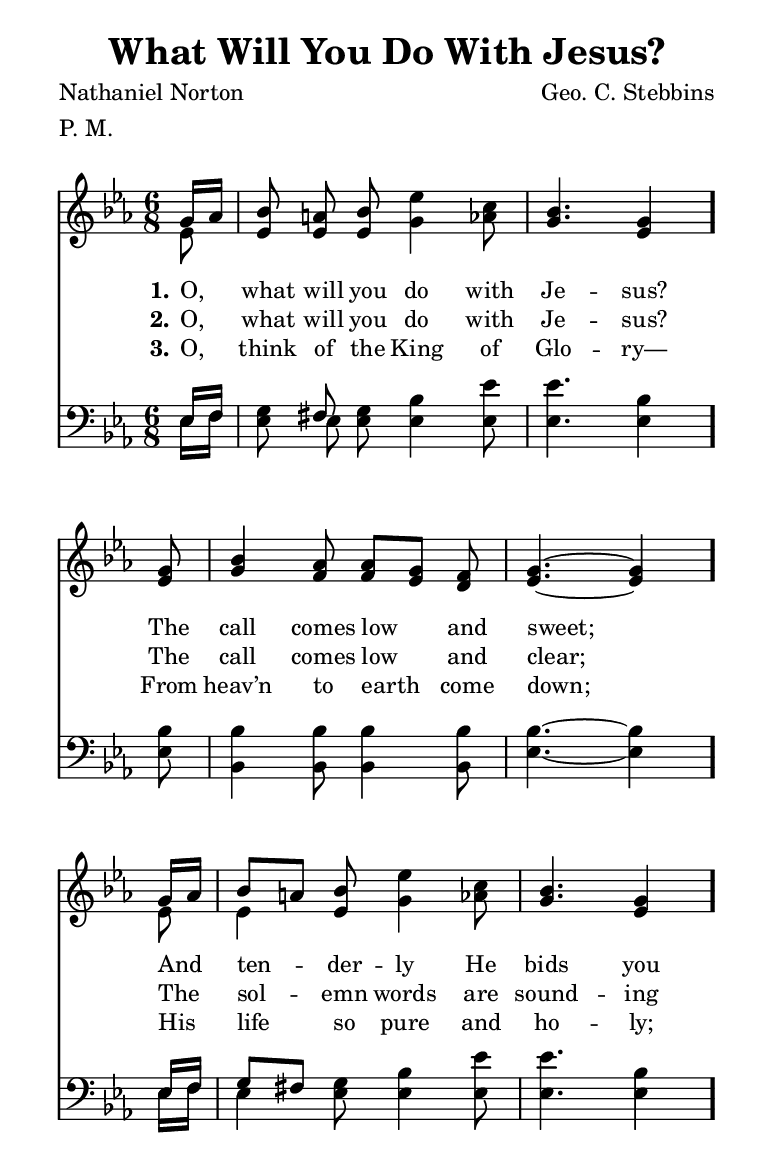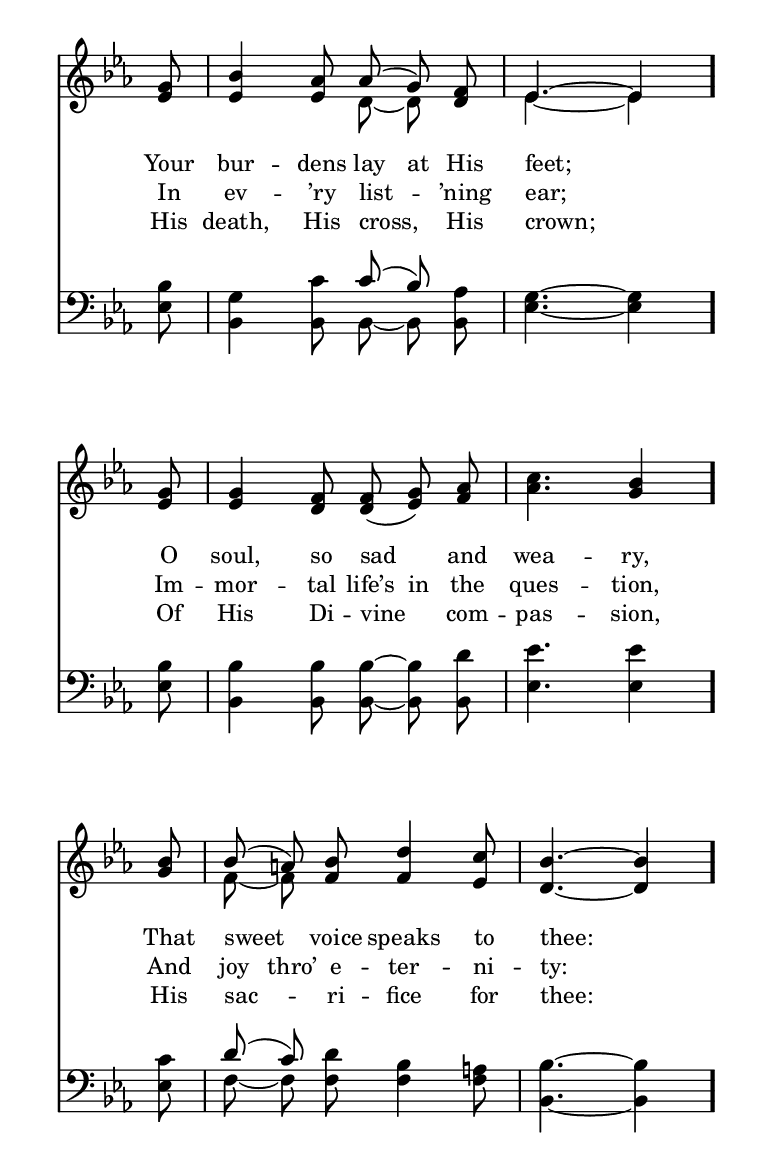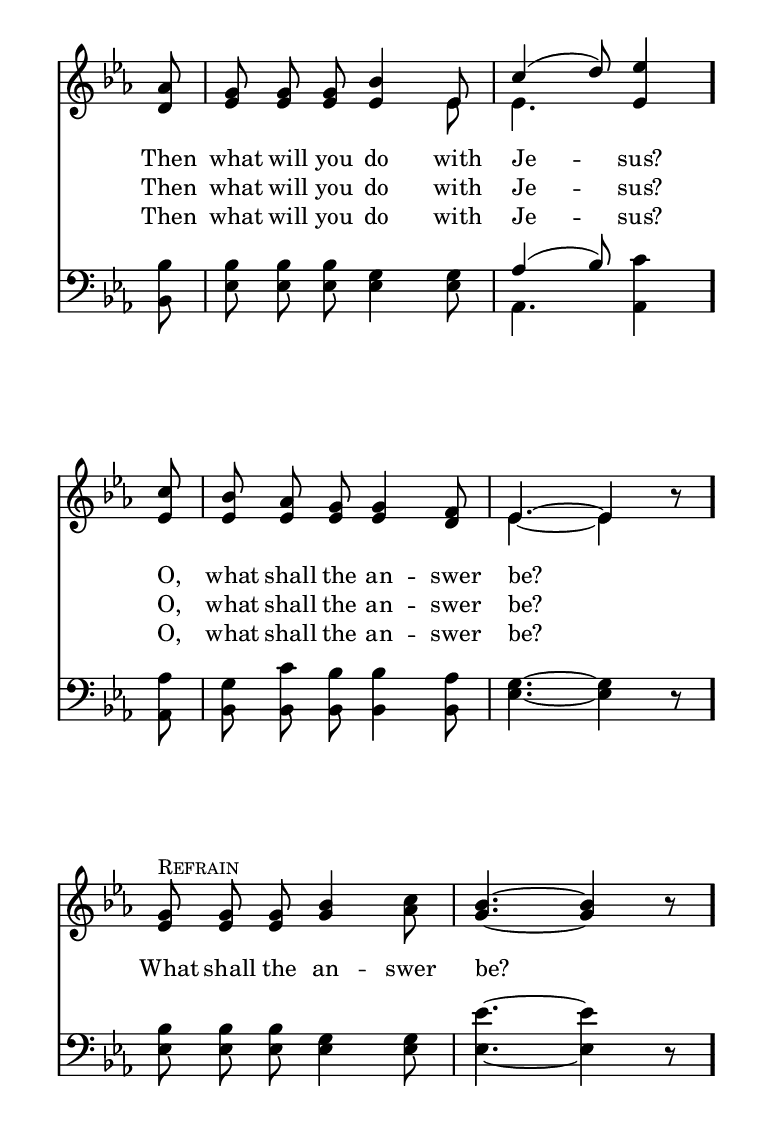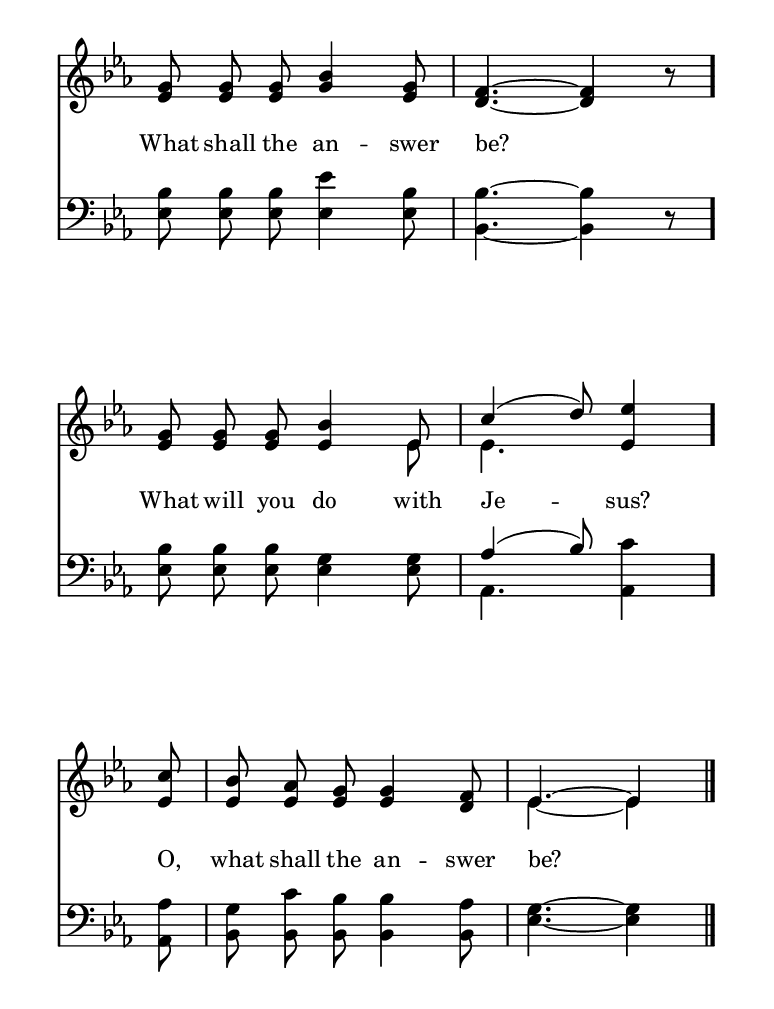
\include "common/global.ily"
\paper {
  \include "common/paper.ily"
  %ragged-bottom = ##t
  ragged-last-bottom = ##t
  systems-per-page = #(cond (is-eogsized 4) (#t #f))
  system-count = #(cond (is-eogsized 6) (#t #f))
  page-count = #(cond (is-eogsized 2) (#t #f))
}

\header{
  hymnnumber = "134"
  title = "What Will You Do With Jesus?"
  tunename = ""
  meter = "P. M."
  poet = "Nathaniel Norton"
  composer = "Geo. C. Stebbins"
  %copyright = ""
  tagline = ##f
}

% for fermata in MIDI
ta = { \tempo 4=80 }
tb = { \tempo 4=40 }

global = {
  \include "common/overrides.ily"
  \override Staff.TimeSignature.style = #'numbered
  \time 6/8
  \override Score.MetronomeMark.transparent = ##t % hide all fermata changes too
  \ta
  \key ees \major
  \partial 8
  \autoBeamOff
}

notesSoprano = {
\global
\relative c'' {

  g16[ aes] | bes8 a bes ees4 c8 | bes4. g4
  g8 | bes4 aes8 aes[ g] f | g4. ~ g4
  g16[ aes] | bes8[ a] bes ees4 c8 | bes4. g4
  g8 | bes4 aes8 aes( g) f | ees4. ~ ees4
  g8 | g4 f8 f( g) aes | c4. bes4
  bes8 | bes( a) bes d4 c8 | bes4. ~ bes4
  aes8 | g g g bes4 ees,8 | c'4( d8) \tb ees4 \ta
  c8 | bes aes g g4 f8 | ees4. ~ ees4 r8 |

  << s^\markup { \small \caps "Refrain" }
  { g8 g g bes4 c8 | bes4. ~ bes4 r8 } >>
  g8 g g bes4 g8 | f4. ~ f4 r8 |
  g g g bes4 ees,8 | c'4( d8) \tb ees4 \ta
  c8 | bes aes g g4 f8 | ees4. ~ ees4

  \bar "|."

}
}

notesAlto = {
\global
\relative e' {

  ees8 | ees ees ees g4 aes8 | g4. ees4
  ees8 | g4 f8 f[ ees] d | ees4. ~ ees4
  ees8 | ees4 ees8 g4 aes8 | g4. ees4
  ees8 | ees4 ees8 d ~ d d | ees4. ~ ees4
  ees8 | ees4 d8 d( ees) f | aes4. g4
  g8 | f ~ f f f4 ees8 | d4. ~ d4
  d8 | ees ees ees ees4 ees8 | ees4. ees4
  ees8 | ees ees ees ees4 d8 | ees4. ~ ees4 r8 |

  ees8 ees ees g4 aes8 | g4. ~ g4 r8 |
  ees8 ees ees g4 ees8 | d4. ~ d4 r8 |
  ees ees ees ees4 ees8 | ees4. ees4
  ees8 | ees ees ees ees4 d8 | ees4. ~ ees4

}
}

notesTenor = {
\global
\relative a {

  ees16[ f] | g8 fis g bes4 ees8 | ees4. bes4
  bes8 | bes4 bes8 bes4 bes8 | bes4. ~ bes4
  ees,16[ f] | g8[ fis] g bes4 ees8 | ees4. bes4
  bes8 | g4 c8 c( bes) aes | g4. ~ g4
  bes8 | bes4 bes8 bes ~ bes d | ees4. ees4
  c8 | d( c) d bes4 a8 | bes4. ~ bes4
  bes8 | bes bes bes g4 g8 | aes4( bes8) c4
  aes8 | g c bes bes4 aes8 | g4. ~ g4 r8 |

  bes8 bes bes g4 g8 | ees'4. ~ ees4 r8 |
  bes8 bes bes ees4 bes8 | bes4. ~ bes4 r8 |
  bes bes bes g4 g8 | aes4( bes8) c4
  aes8 | g c bes bes4 aes8 | g4. ~ g4

}
}

notesBass = {
\global
\relative f {

  ees16[ f] | ees8 ees ees ees4 ees8 | ees4. ees4
  ees8 | bes4 bes8 bes4 bes8 | ees4. ~ ees4
  ees16[ f] | ees4 ees8 ees4 ees8 | ees4. ees4
  ees8 | bes4 bes8 bes ~ bes bes | ees4. ~ ees4
  ees8 | bes4 bes8 bes ~ bes bes | ees4. ees4
  ees8 | f ~ f f f4 f8 | bes,4. ~ bes4
  bes8 | ees ees ees ees4 ees8 | aes,4. aes4
  aes8 | bes bes bes bes4 bes8 | ees4. ~ ees4 r8 |

  ees8 ees ees ees4 ees8 | ees4. ~ ees4 r8 |
  ees8 ees ees ees4 ees8 | bes4. ~ bes4 r8 |
  ees ees ees ees4 ees8 | aes,4. aes4
  aes8 | bes bes bes bes4 bes8 | ees4. ~ ees4

}
}

Refrain = \lyricmode {

What shall the an -- swer be? \bar "."
What shall the an -- swer be? \bar "." \break
What will you do with Je -- sus? \bar "."
O, what shall the an -- swer be? \bar "." \break

}

wordsA = \lyricmode {
\set stanza = "1."

O, what will you do with Je -- sus? \bar "."
The call comes low and sweet; \bar "." \break
And ten -- der -- ly He bids you \bar "."
Your bur -- dens { \mon } lay at { \moff } His feet; \bar "." \break
O soul, so sad and wea -- ry, \bar "."
That sweet voice speaks to thee: \bar "." \break
Then what will you do with Je -- sus? \bar "."
O, what shall the an -- swer be? \bar "." \break

}

wordsB = \lyricmode {
\set stanza = "2."

O, what will you do with Je -- sus?
The call comes low and clear;
The sol -- emn words are sound -- ing
In ev -- ’ry list -- ’ning ear;
Im -- mor -- tal { \mon } life’s in { \moff } the ques -- tion,
And { \mon } joy thro’ { \moff } e -- ter -- ni -- ty:
Then what will you do with Je -- sus?
O, what shall the an -- swer be?

\Refrain

}

wordsC = \lyricmode {
\set stanza = "3."

O, think of the King of Glo -- ry—
From heav’n to earth come down;
His life so pure and ho -- ly;
His death, His cross, His crown;
Of His Di -- vine com -- pas -- sion,
His sac -- ri -- fice for thee:
Then what will you do with Je -- sus?
O, what shall the an -- swer be?

}

\score {
  \context ChoirStaff <<
    \context Staff = upper <<
      \set Staff.autoBeaming = ##f
      \set ChoirStaff.systemStartDelimiter = #'SystemStartBar
      \set ChoirStaff.printPartCombineTexts = ##f
      \partcombine #'(2 . 9) \notesSoprano \notesAlto
      \context NullVoice = sopranos { \voiceOne << \notesSoprano >> }
      \context NullVoice = altos { \voiceTwo << \notesAlto >> }
      \context Lyrics = one   \lyricsto sopranos \wordsA
      \context Lyrics = two   \lyricsto sopranos \wordsB
      \context Lyrics = three \lyricsto sopranos \wordsC
    >>
    \context Staff = men <<
      \set Staff.autoBeaming = ##f
      \clef bass
      \set ChoirStaff.printPartCombineTexts = ##f
      \partcombine #'(2 . 9) \notesTenor \notesBass
      \context NullVoice = tenors { \voiceOne << \notesTenor >> }
      \context NullVoice = basses { \voiceTwo << \notesBass >> }
    >>
  >>
  \layout {
    \include "common/layout.ily"
  }
  \midi{
    \include "common/midi.ily"
  }
}

\version "2.19.49"  % necessary for upgrading to future LilyPond versions.

% vi:set et ts=2 sw=2 ai nocindent syntax=lilypond:
